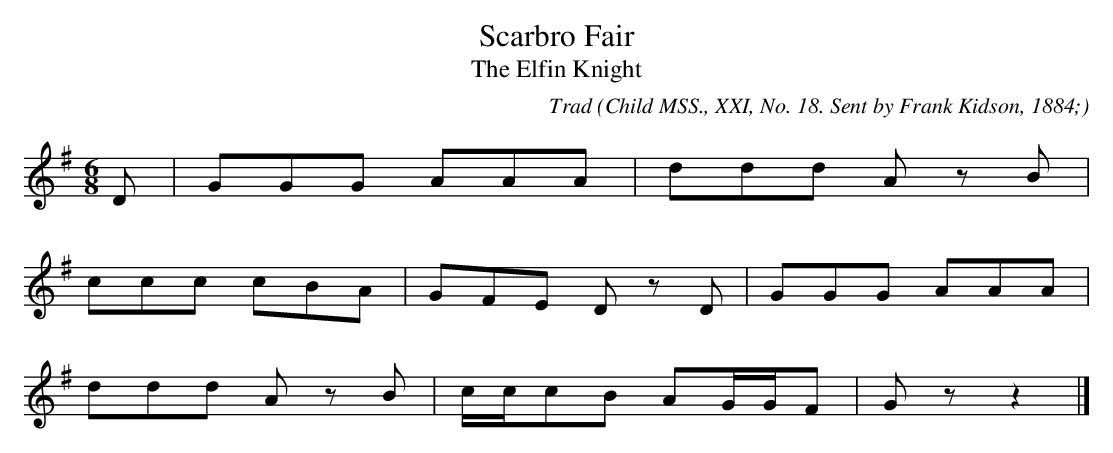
X:1
T:Scarbro Fair
T:The Elfin Knight
C:Trad
O:Child MSS., XXI, No. 18. Sent by Frank Kidson, 1884;
O:from oral tradition.
M:6/8
K:GIon % p I
D | GGG AAA | ddd A z B |
ccc cBA | GFE D z D | GGG AAA |
ddd A z B | c/c/cB AG/G/F | G z z2 |]
